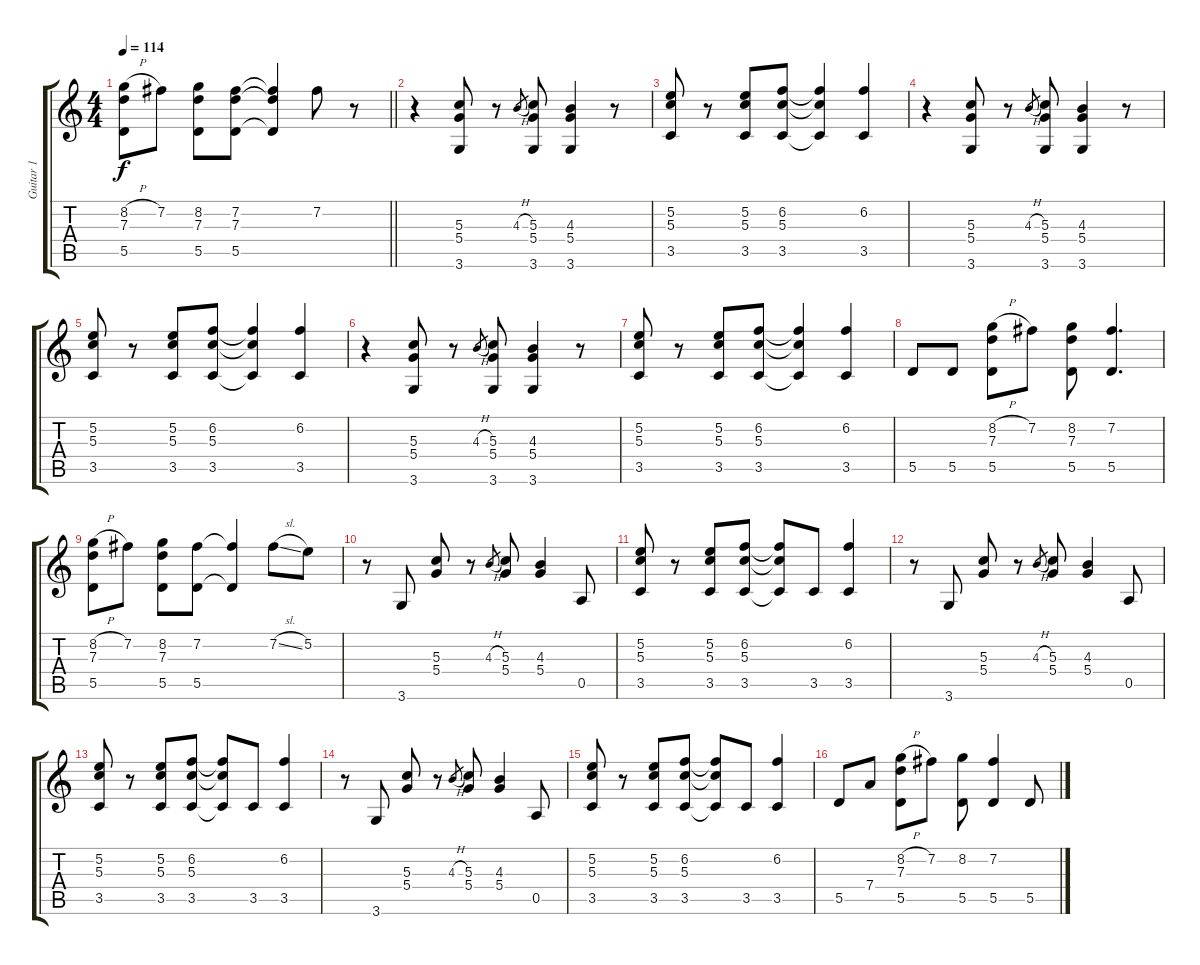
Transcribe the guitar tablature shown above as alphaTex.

\track ("Guitar 1" "Guitar 1") {instrument overdrivenguitar}
\staff {score tabs}
\tuning (E4 B3 G3 D3 A2 E2) {hide}
\ts (4 4)
\tempo 114
\clef g2
\barLineRight lightlight
\ks c
(8.2{h} 7.3 5.5).8{dy f} 7.2.8 (8.2 7.3 5.5).8 (7.2 7.3 5.5).8 (7.2{t} 7.3{t} 5.5{t}).4 7.2.8 r.8 |
r.4 (5.3 5.4 3.6).8 r.8 4.3{h}.8{gr} (5.3 5.4 3.6).8 (4.3 5.4 3.6).4 r.8 |
(5.2 5.3 3.5).8 r.8 (5.2 5.3 3.5).8 (6.2 5.3 3.5).8 (6.2{t} 5.3{t} 3.5{t}).4 (6.2 3.5).4 |
r.4 (5.3 5.4 3.6).8 r.8 4.3{h}.8{gr} (5.3 5.4 3.6).8 (4.3 5.4 3.6).4 r.8 |
(5.2 5.3 3.5).8 r.8 (5.2 5.3 3.5).8 (6.2 5.3 3.5).8 (6.2{t} 5.3{t} 3.5{t}).4 (6.2 3.5).4 |
r.4 (5.3 5.4 3.6).8 r.8 4.3{h}.8{gr} (5.3 5.4 3.6).8 (4.3 5.4 3.6).4 r.8 |
(5.2 5.3 3.5).8 r.8 (5.2 5.3 3.5).8 (6.2 5.3 3.5).8 (6.2{t} 5.3{t} 3.5{t}).4 (6.2 3.5).4 |
5.5.8 5.5.8 (8.2{h} 7.3 5.5).8 7.2.8 (8.2 7.3 5.5).8 (7.2 5.5).4{d} |
(8.2{h} 7.3 5.5).8 7.2.8 (8.2 7.3 5.5).8 (7.2 5.5).8 (7.2{t} 5.5{t}).4 7.2{sl}.8 5.2.8 |
r.8 3.6.8 (5.3 5.4).8 r.8 4.3{h}.8{gr} (5.3 5.4).8 (4.3 5.4).4 0.5.8 |
(5.2 5.3 3.5).8 r.8 (5.2 5.3 3.5).8 (6.2 5.3 3.5).8 (6.2{t} 5.3{t} 3.5{t}).8 3.5.8 (6.2 3.5).4 |
r.8 3.6.8 (5.3 5.4).8 r.8 4.3{h}.8{gr} (5.3 5.4).8 (4.3 5.4).4 0.5.8 |
(5.2 5.3 3.5).8 r.8 (5.2 5.3 3.5).8 (6.2 5.3 3.5).8 (6.2{t} 5.3{t} 3.5{t}).8 3.5.8 (6.2 3.5).4 |
r.8 3.6.8 (5.3 5.4).8 r.8 4.3{h}.8{gr} (5.3 5.4).8 (4.3 5.4).4 0.5.8 |
(5.2 5.3 3.5).8 r.8 (5.2 5.3 3.5).8 (6.2 5.3 3.5).8 (6.2{t} 5.3{t} 3.5{t}).8 3.5.8 (6.2 3.5).4 |
5.5.8 7.4.8 (8.2{h} 7.3 5.5).8 7.2.8 (8.2 5.5).8 (7.2 5.5).4 5.5.8
